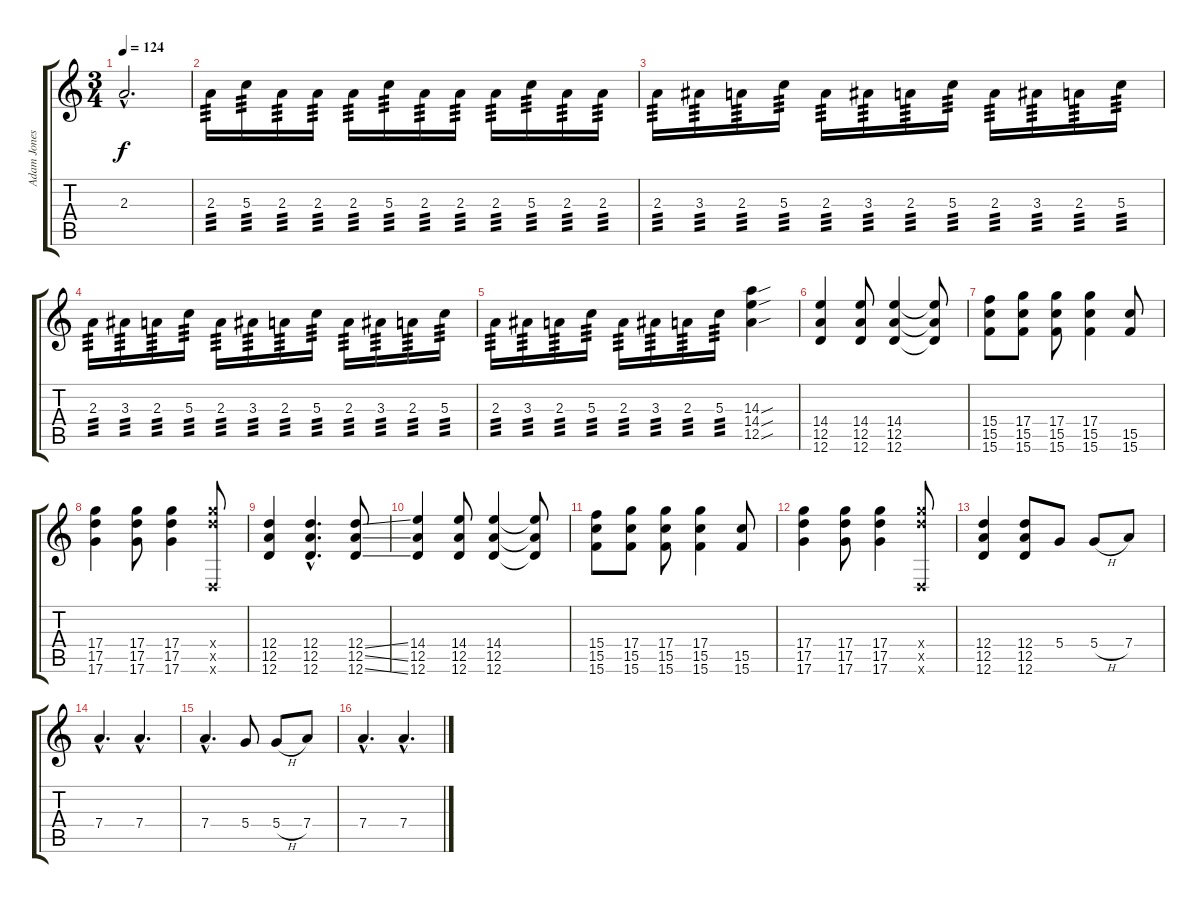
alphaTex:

\track ("Adam Jones" "Adam Jones") {instrument distortionguitar}
\staff {score tabs}
\tuning (E4 B3 G3 D3 A2 D2) {hide}
\ts (3 4)
\tempo 124
\clef g2
\ks c
2.3{hac t}.2{d dy f} |
2.3.16{tp 3} 5.3.16{tp 3} 2.3.16{tp 3} 2.3.16{tp 3} 2.3.16{tp 3} 5.3.16{tp 3} 2.3.16{tp 3} 2.3.16{tp 3} 2.3.16{tp 3} 5.3.16{tp 3} 2.3.16{tp 3} 2.3.16{tp 3} |
2.3.16{tp 3} 3.3.16{tp 3} 2.3.16{tp 3} 5.3.16{tp 3} 2.3.16{tp 3} 3.3.16{tp 3} 2.3.16{tp 3} 5.3.16{tp 3} 2.3.16{tp 3} 3.3.16{tp 3} 2.3.16{tp 3} 5.3.16{tp 3} |
2.3.16{tp 3} 3.3.16{tp 3} 2.3.16{tp 3} 5.3.16{tp 3} 2.3.16{tp 3} 3.3.16{tp 3} 2.3.16{tp 3} 5.3.16{tp 3} 2.3.16{tp 3} 3.3.16{tp 3} 2.3.16{tp 3} 5.3.16{tp 3} |
2.3.16{tp 3} 3.3.16{tp 3} 2.3.16{tp 3} 5.3.16{tp 3} 2.3.16{tp 3} 3.3.16{tp 3} 2.3.16{tp 3} 5.3.16{tp 3} (14.3{sou} 14.4{sou} 12.5{sou}).4 |
(14.4 12.5 12.6).4 (14.4 12.5 12.6).8 (14.4 12.5 12.6).4 (14.4{t} 12.5{t} 12.6{t}).8 |
(15.4 15.5 15.6).8 (17.4 15.5 15.6).8 (17.4 15.5 15.6).8 (17.4 15.5 15.6).4 (15.5 15.6).8 |
(17.4 17.5 17.6).4 (17.4 17.5 17.6).8 (17.4 17.5 17.6).4 (17.4{x} 17.5{x} 0.6{x}).8 |
(12.4 12.5 12.6).4 (12.4{hac} 12.5{hac} 12.6{hac}).4{d} (12.4{ss} 12.5{ss} 12.6{ss}).8 |
(14.4 12.5 12.6).4 (14.4 12.5 12.6).8 (14.4 12.5 12.6).4 (14.4{t} 12.5{t} 12.6{t}).8 |
(15.4 15.5 15.6).8 (17.4 15.5 15.6).8 (17.4 15.5 15.6).8 (17.4 15.5 15.6).4 (15.5 15.6).8 |
(17.4 17.5 17.6).4 (17.4 17.5 17.6).8 (17.4 17.5 17.6).4 (17.4{x} 17.5{x} 0.6{x}).8 |
(12.4 12.5 12.6).4 (12.4 12.5 12.6).8 5.4.8 5.4{h}.8 7.4.8 |
7.4{hac}.4{d} 7.4{hac}.4{d} |
7.4{hac}.4{d} 5.4.8 5.4{h}.8 7.4.8 |
7.4{hac}.4{d} 7.4{hac}.4{d}
